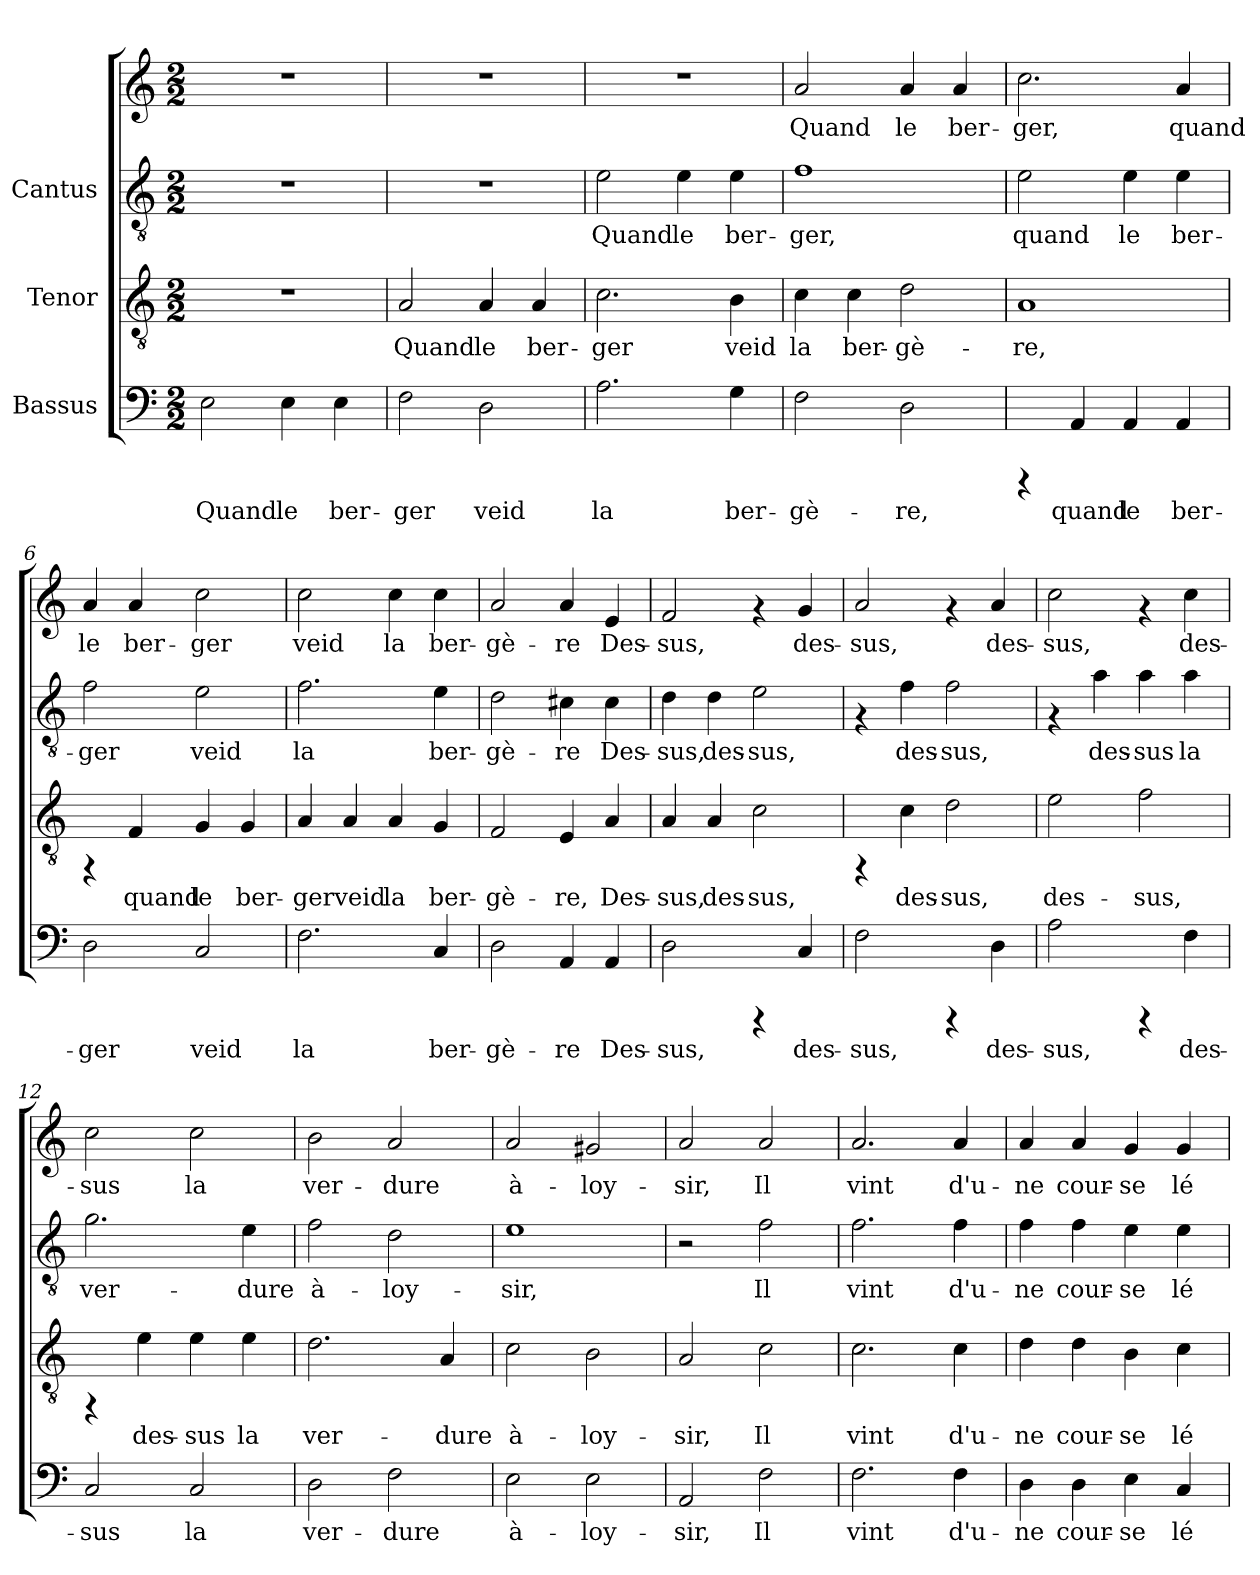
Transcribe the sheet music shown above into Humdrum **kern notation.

**kern	**text	**kern	**text	**kern	**text	**kern	**text
*part3	*part3	*part2	*part2	*part1	*part1	*part1	*part1
*staff4	*staff4	*staff3	*staff3	*staff2	*staff2	*staff1	*staff1
*I"Bassus	*	*I"Tenor	*	*I"Cantus	*	*	*
!!LO:PB:g=z
*stria5	*	*stria5	*	*stria5	*	*stria5	*
*clefF4	*	*clefGv2	*	*clefGv2	*	*clefG2	*
*M2/2	*	*M2/2	*	*M2/2	*	*M2/2	*
*MM144	*	*MM144	*	*MM144	*	*MM144	*
=1	=1	=1	=1	=1	=1	=1	=1
!	!LO:LY:b:cj	!	!	!	!	!	!
2E\	Quand	1r	.	1r	.	1r	.
!	!LO:LY:b:cj	!	!	!	!	!	!
4E\	le	.	.	.	.	.	.
!	!LO:LY:b:cj	!	!	!	!	!	!
4E\	ber-	.	.	.	.	.	.
=2	=2	=2	=2	=2	=2	=2	=2
!	!LO:LY:b:cj	!	!LO:LY:b:cj	!	!	!	!
2F\	-ger	2A/	Quand	1r	.	1r	.
!	!LO:LY:b:cj	!	!LO:LY:b:cj	!	!	!	!
2D\	veid	4A/	le	.	.	.	.
!	!	!	!LO:LY:b:cj	!	!	!	!
.	.	4A/	ber-	.	.	.	.
=3	=3	=3	=3	=3	=3	=3	=3
!	!LO:LY:b:cj	!	!LO:LY:b:cj	!	!LO:LY:b:cj	!	!
2.A\	la	2.c\	-ger	2e\	Quand	1r	.
!	!	!	!	!	!LO:LY:b:cj	!	!
.	.	.	.	4e\	le	.	.
!	!LO:LY:b:cj	!	!LO:LY:b:cj	!	!LO:LY:b:cj	!	!
4G\	ber-	4B\	veid	4e\	ber-	.	.
=4	=4	=4	=4	=4	=4	=4	=4
!	!LO:LY:b:cj	!	!LO:LY:b:cj	!	!LO:LY:b:cj	!	!LO:LY:b:cj
2F\	-gè-	4c\	la	1f	-ger,	2a/	-Quand
!	!	!	!LO:LY:b:cj	!	!	!	!
.	.	4c\	ber-	.	.	.	.
!	!LO:LY:b:cj	!	!LO:LY:b:cj	!	!	!	!LO:LY:b:cj
2D\	-re,	2d\	-gè-	.	.	4a/	le
!	!	!	!	!	!	!	!LO:LY:b:cj
.	.	.	.	.	.	4a/	ber-
=5	=5	=5	=5	=5	=5	=5	=5
!	!	!	!LO:LY:b:cj	!	!LO:LY:b:cj	!	!LO:LY:b:cj
4rCCC	.	1A	-re,	2e\	quand	2.cc\	ger,
!	!LO:LY:b:cj	!	!	!	!	!	!
4AA/	quand	.	.	.	.	.	.
!	!LO:LY:b:cj	!	!	!	!LO:LY:b:cj	!	!
4AA/	le	.	.	4e\	le	.	.
!	!LO:LY:b:cj	!	!	!	!LO:LY:b:cj	!	!LO:LY:b:cj
4AA/	ber-	.	.	4e\	ber-	4a/	quand
!!LO:LB:g=z
=6	=6	=6	=6	=6	=6	=6	=6
!	!LO:LY:b:cj	!	!	!	!LO:LY:b:cj	!	!LO:LY:b:cj
2D\	-ger	4rFF	.	2f\	ger	4a/	-le
!	!	!	!LO:LY:b:cj	!	!	!	!LO:LY:b:cj
.	.	4F/	quand	.	.	4a/	ber-
!	!LO:LY:b:cj	!	!LO:LY:b:cj	!	!LO:LY:b:cj	!	!LO:LY:b:cj
2C/	veid	4G/	le	2e\	veid	2cc\	-ger
!	!	!	!LO:LY:b:cj	!	!	!	!
.	.	4G/	ber-	.	.	.	.
=7	=7	=7	=7	=7	=7	=7	=7
!	!LO:LY:b:cj	!	!LO:LY:b:cj	!	!LO:LY:b:cj	!	!LO:LY:b:cj
2.F\	la	4A/	-ger	2.f\	-la	2cc\	veid
!	!	!	!LO:LY:b:cj	!	!	!	!
.	.	4A/	veid	.	.	.	.
!	!	!	!LO:LY:b:cj	!	!	!	!LO:LY:b:cj
.	.	4A/	la	.	.	4cc\	la
!	!LO:LY:b:cj	!	!LO:LY:b:cj	!	!LO:LY:b:cj	!	!LO:LY:b:cj
4C/	ber-	4G/	ber-	4e\	ber-	4cc\	ber-
=8	=8	=8	=8	=8	=8	=8	=8
!	!LO:LY:b:cj	!	!LO:LY:b:cj	!	!LO:LY:b:cj	!	!LO:LY:b:cj
2D\	-gè-	2F/	-gè-	2d\	-gè-	2a/	-gè-
!	!LO:LY:b:cj	!	!LO:LY:b:cj	!	!LO:LY:b:cj	!	!LO:LY:b:cj
4AA/	-re	4E/	-re,	4c#X\	-re	4a/	-re
!	!LO:LY:b:cj	!	!LO:LY:b:cj	!	!LO:LY:b:cj	!	!LO:LY:b:cj
4AA/	Des-	4A/	Des-	4c#\	Des-	4e/	Des-
=9	=9	=9	=9	=9	=9	=9	=9
!	!LO:LY:b:cj	!	!LO:LY:b:cj	!	!LO:LY:b:cj	!	!LO:LY:b:cj
2D\	-sus,	4A/	-sus,	4d\	-sus,	2f/	-sus,
!	!	!	!LO:LY:b:cj	!	!LO:LY:b:cj	!	!
.	.	4A/	des-	4d\	des-	.	.
!	!	!	!LO:LY:b:cj	!	!LO:LY:b:cj	!	!
4rCCC	.	2c\	-sus,	2e\	-sus,	4rf	.
!	!LO:LY:b:cj	!	!	!	!	!	!LO:LY:b:cj
4C/	des-	.	.	.	.	4g/	des-
=10	=10	=10	=10	=10	=10	=10	=10
!	!LO:LY:b:cj	!	!	!	!	!	!LO:LY:b:cj
2F\	-sus,	4rFF	.	4rF	.	2a/	sus,
!	!	!	!LO:LY:b:cj	!	!LO:LY:b:cj	!	!
.	.	4c\	des-	4f\	-des-	.	.
!	!	!	!LO:LY:b:cj	!	!LO:LY:b:cj	!	!
4rCCC	.	2d\	-sus,	2f\	-sus,	4rf	.
!	!LO:LY:b:cj	!	!	!	!	!	!LO:LY:b:cj
4D\	des-	.	.	.	.	4a/	des-
!!LO:LB:g=z
=11	=11	=11	=11	=11	=11	=11	=11
!	!LO:LY:b:cj	!	!LO:LY:b:cj	!	!	!	!LO:LY:b:cj
2A\	-sus,	2e\	des-	4rF	.	2cc\	sus,
!	!	!	!	!	!LO:LY:b:cj	!	!
.	.	.	.	4a\	-des-	.	.
!	!	!	!LO:LY:b:cj	!	!LO:LY:b:cj	!	!
4rCCC	.	2f\	-sus,	4a\	-sus	4rf	.
!	!LO:LY:b:cj	!	!	!	!LO:LY:b:cj	!	!LO:LY:b:cj
4F\	des-	.	.	4a\	la	4cc\	des-
=12	=12	=12	=12	=12	=12	=12	=12
!	!LO:LY:b:cj	!	!	!	!LO:LY:b:cj	!	!LO:LY:b:cj
2C/	-sus	4rFF	.	2.g\	ver-	2cc\	sus
!	!	!	!LO:LY:b:cj	!	!	!	!
.	.	4e\	des-	.	.	.	.
!	!LO:LY:b:cj	!	!LO:LY:b:cj	!	!	!	!LO:LY:b:cj
2C/	la	4e\	-sus	.	.	2cc\	la
!	!	!	!LO:LY:b:cj	!	!LO:LY:b:cj	!	!
.	.	4e\	la	4e\	-dure	.	.
=13	=13	=13	=13	=13	=13	=13	=13
!	!LO:LY:b:cj	!	!LO:LY:b:cj	!	!LO:LY:b:cj	!	!LO:LY:b:cj
2D\	ver-	2.d\	ver-	2f\	à-	2b\	ver-
!	!LO:LY:b:cj	!	!	!	!LO:LY:b:cj	!	!LO:LY:b:cj
2F\	-dure	.	.	2d\	-loy-	2a/	-dure
!	!	!	!LO:LY:b:cj	!	!	!	!
.	.	4A/	-dure	.	.	.	.
=14	=14	=14	=14	=14	=14	=14	=14
!	!LO:LY:b:cj	!	!LO:LY:b:cj	!	!LO:LY:b:cj	!	!LO:LY:b:cj
2E\	à-	2c\	à-	1e	-sir,	2a/	-à-
!	!LO:LY:b:cj	!	!LO:LY:b:cj	!	!	!	!LO:LY:b:cj
2E\	-loy-	2B\	-loy-	.	.	2g#X/	-loy-
=15	=15	=15	=15	=15	=15	=15	=15
!	!LO:LY:b:cj	!	!LO:LY:b:cj	!	!	!	!LO:LY:b:cj
2AA/	-sir,	2A/	-sir,	2r	.	2a/	sir,
!	!LO:LY:b:cj	!	!LO:LY:b:cj	!	!LO:LY:b:cj	!	!LO:LY:b:cj
2F\	Il	2c\	Il	2f\	Il	2a/	Il
=16	=16	=16	=16	=16	=16	=16	=16
!	!LO:LY:b:cj	!	!LO:LY:b:cj	!	!LO:LY:b:cj	!	!LO:LY:b:cj
2.F\	vint	2.c\	vint	2.f\	-vint	2.a/	vint
!	!LO:LY:b:cj	!	!LO:LY:b:cj	!	!LO:LY:b:cj	!	!LO:LY:b:cj
4F\	d'u-	4c\	d'u-	4f\	d'u-	4a/	d'u-
!!LO:PB:g=z
=17	=17	=17	=17	=17	=17	=17	=17
!	!LO:LY:b:cj	!	!LO:LY:b:cj	!	!LO:LY:b:cj	!	!LO:LY:b:cj
4D\	-ne	4d\	-ne	4f\	-ne	4a/	-ne
!	!LO:LY:b:cj	!	!LO:LY:b:cj	!	!LO:LY:b:cj	!	!LO:LY:b:cj
4D\	cour-	4d\	cour-	4f\	cour-	4a/	cour-
!	!LO:LY:b:cj	!	!LO:LY:b:cj	!	!LO:LY:b:cj	!	!LO:LY:b:cj
4E\	-se	4B\	-se	4e\	-se	4g/	-se
!	!LO:LY:b:cj	!	!LO:LY:b:cj	!	!LO:LY:b:cj	!	!LO:LY:b:cj
4C/	lé-	4c\	lé-	4e\	lé-	4g/	lé-
=	=	=	=	=	=	=	=
*-	*-	*-	*-	*-	*-	*-	*-
